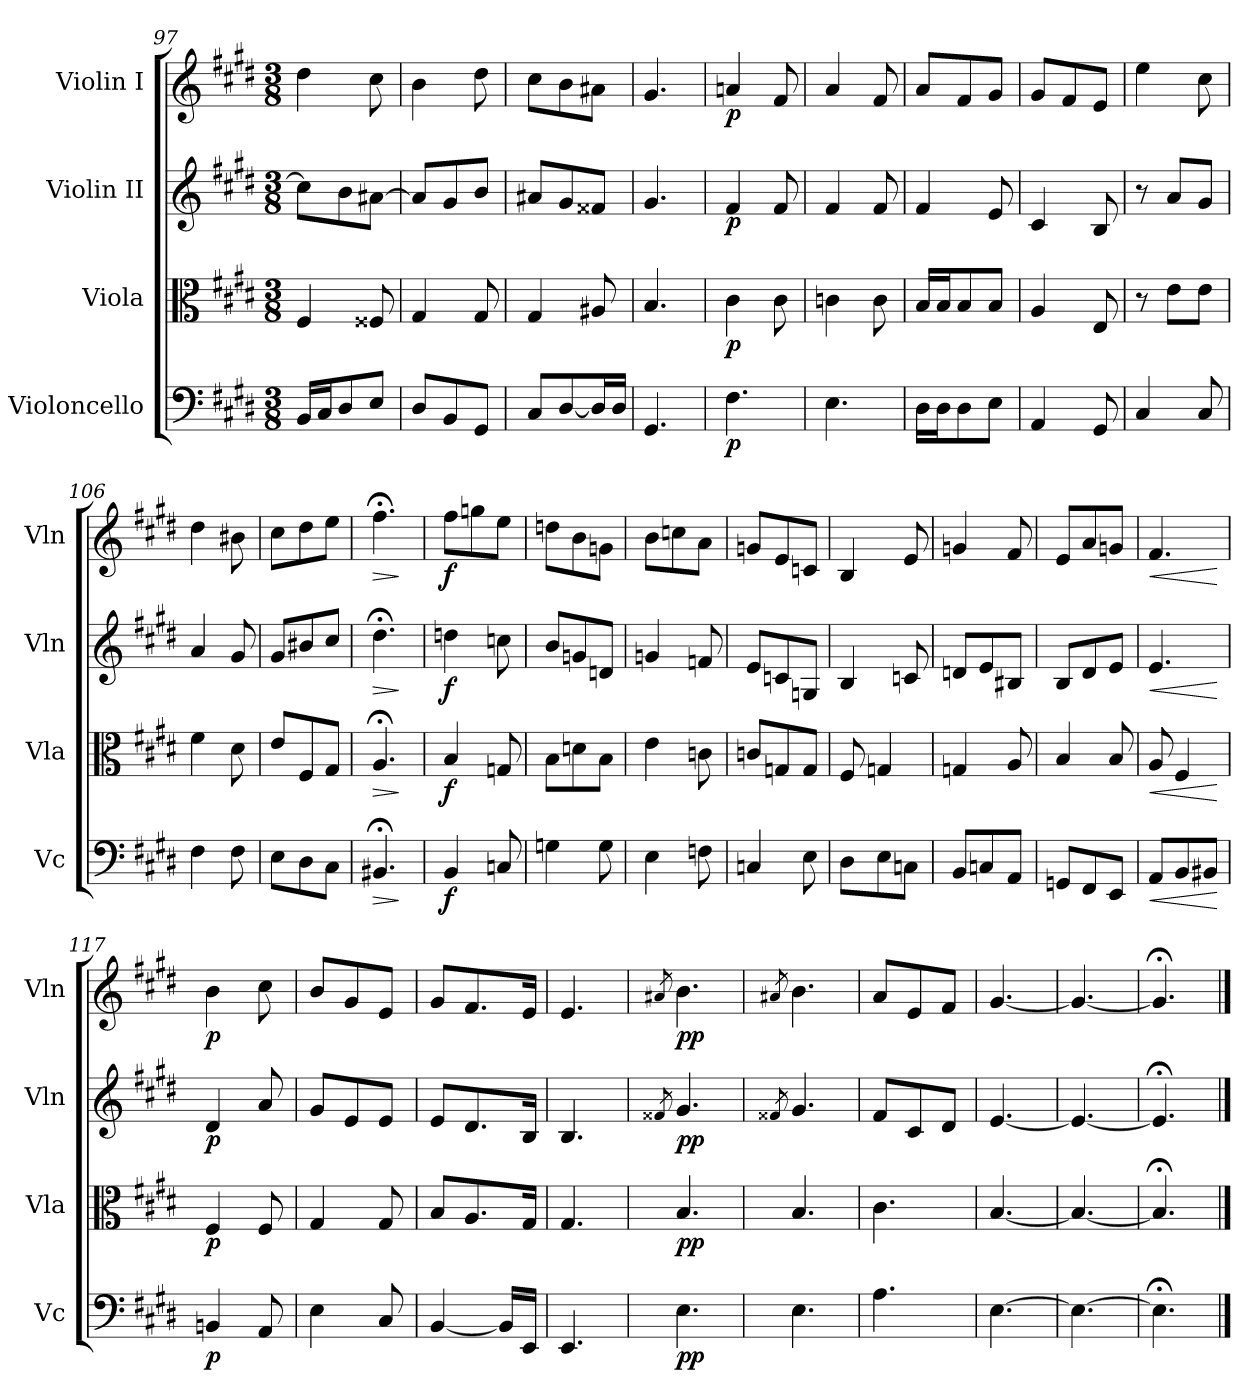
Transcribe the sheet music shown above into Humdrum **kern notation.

**kern	**dynam	**kern	**dynam	**kern	**dynam	**kern	**dynam
*part4	*part4	*part3	*part3	*part2	*part2	*part1	*part1
*staff4	*staff4	*staff3	*staff3	*staff2	*staff2	*staff1	*staff1
*I"Violoncello	*	*I"Viola	*	*I"Violin II	*	*I"Violin I	*
*I'Vc	*	*I'Vla	*	*I'Vln	*	*I'Vln	*
*clefF4	*	*clefC3	*	*clefG2	*	*clefG2	*
*k[f#c#g#d#]	*	*k[f#c#g#d#]	*	*k[f#c#g#d#]	*	*k[f#c#g#d#]	*
*M3/8	*	*M3/8	*	*M3/8	*	*M3/8	*
=97	=97	=97	=97	=97	=97	=97	=97
16BB/LL	.	4F#/	.	8cc#\L]	.	4dd#\	.
16C#/J	.	.	.	.	.	.	.
8D#/	.	.	.	8b\	.	.	.
8E/J	.	8F##X/	.	[8a#X\J	.	8cc#\	.
=98	=98	=98	=98	=98	=98	=98	=98
8D#/L	.	4G#/	.	8a#/L]	.	4b\	.
8BB/	.	.	.	8g#/	.	.	.
8GG#/J	.	8G#/	.	8b/J	.	8dd#\	.
=99	=99	=99	=99	=99	=99	=99	=99
8C#/L	.	4G#/	.	8a#X/L	.	8cc#\L	.
[8D#/	.	.	.	8g#/	.	8b\	.
16D#/L]	.	8A#X/	.	8f##X/J	.	8a#X\J	.
16D#/JJ	.	.	.	.	.	.	.
=100	=100	=100	=100	=100	=100	=100	=100
4.GG#/	.	4.B/	.	4.g#/	.	4.g#/	.
=101	=101	=101	=101	=101	=101	=101	=101
!	!LO:DY:b	!	!LO:DY:b	!	!LO:DY:b	!	!LO:DY:b
4.F#\	p	4c#\	p	4f#/	p	4an/	p
.	.	8c#\	.	8f#/	.	8f#/	.
=102	=102	=102	=102	=102	=102	=102	=102
4.E\	.	4cn\	.	4f#/	.	4a/	.
.	.	8c\	.	8f#/	.	8f#/	.
!!LO:LB:g=z
=103	=103	=103	=103	=103	=103	=103	=103
16D#\LL	.	16B/LL	.	4f#/	.	8a/L	.
16D#\J	.	16B/J	.	.	.	.	.
8D#\	.	8B/	.	.	.	8f#/	.
8E\J	.	8B/J	.	8e/	.	8g#/J	.
=104	=104	=104	=104	=104	=104	=104	=104
4AA/	.	4A/	.	4c#/	.	8g#/L	.
.	.	.	.	.	.	8f#/	.
8GG#/	.	8E/	.	8B/	.	8e/J	.
=105	=105	=105	=105	=105	=105	=105	=105
4C#/	.	8r	.	8r	.	4ee\	.
.	.	8e\L	.	8a/L	.	.	.
8C#/	.	8e\J	.	8g#/J	.	8cc#\	.
=106	=106	=106	=106	=106	=106	=106	=106
4F#\	.	4f#\	.	4a/	.	4dd#\	.
8F#\	.	8d#\	.	8g#/	.	8b#X\	.
=107	=107	=107	=107	=107	=107	=107	=107
8E\L	.	8e/L	.	8g#/L	.	8cc#\L	.
8D#\	.	8F#/	.	8b#X/	.	8dd#\	.
8C#\J	.	8G#/J	.	8cc#/J	.	8ee\J	.
=108	=108	=108	=108	=108	=108	=108	=108
!	!LO:HP:b	!	!LO:HP:b	!	!LO:HP:b	!	!LO:HP:b
4.BB#X;</	>	4.A;</	>	4.dd#;<\	>	4.ff#;<\	>
.	]	.	]	.	]	.	]
=109	=109	=109	=109	=109	=109	=109	=109
!	!LO:DY:b	!	!LO:DY:b	!	!LO:DY:b	!	!LO:DY:b
4BB/	f	4B/	f	4ddn\	f	8ff#\L	f
.	.	.	.	.	.	8ggn\	.
8Cn/	.	8Gn/	.	8ccn\	.	8ee\J	.
=110	=110	=110	=110	=110	=110	=110	=110
4Gn\	.	8B\L	.	8b/L	.	8ddn\L	.
.	.	8dn\	.	8gn/	.	8b\	.
8G\	.	8B\J	.	8dn/J	.	8gn\J	.
=111	=111	=111	=111	=111	=111	=111	=111
4E\	.	4e\	.	4gn/	.	8b\L	.
.	.	.	.	.	.	8ccn\	.
8Fn\	.	8cn\	.	8fn/	.	8a\J	.
=112	=112	=112	=112	=112	=112	=112	=112
4Cn/	.	8cn/L	.	8e/L	.	8gn/L	.
.	.	8Gn/	.	8cn/	.	8e/	.
8E\	.	8G/J	.	8Gn/J	.	8cn/J	.
=113	=113	=113	=113	=113	=113	=113	=113
8D#\L	.	8F#/	.	4B/	.	4B/	.
8E\	.	4Gn/	.	.	.	.	.
8Cn\J	.	.	.	8cn/	.	8e/	.
!!LO:PB:g=z
=114	=114	=114	=114	=114	=114	=114	=114
8BB/L	.	4Gn/	.	8dn/L	.	4gn/	.
8Cn/	.	.	.	8e/	.	.	.
8AA/J	.	8A/	.	8B#X/J	.	8f#/	.
=115	=115	=115	=115	=115	=115	=115	=115
8GGn/L	.	4B/	.	8B/L	.	8e/L	.
8FF#/	.	.	.	8d#/	.	8a/	.
8EE/J	.	8B/	.	8e/J	.	8gn/J	.
=116	=116	=116	=116	=116	=116	=116	=116
!	!LO:HP:b	!	!LO:HP:b	!	!LO:HP:b	!	!LO:HP:b
8AA/L	<	8A/	<	4.e/	<	4.f#/	<
8BB/	.	4F#/	.	.	.	.	.
8BB#X/J	.	.	.	.	.	.	.
.	[	.	[	.	[	.	[
=117	=117	=117	=117	=117	=117	=117	=117
!	!LO:DY:b	!	!LO:DY:b	!	!LO:DY:b	!	!LO:DY:b
4BBn/	p	4F#/	p	4d#/	p	4b\	p
8AA/	.	8F#/	.	8a/	.	8cc#\	.
=118	=118	=118	=118	=118	=118	=118	=118
4E\	.	4G#/	.	8g#/L	.	8b/L	.
.	.	.	.	8e/	.	8g#/	.
8C#/	.	8G#/	.	8e/J	.	8e/J	.
=119	=119	=119	=119	=119	=119	=119	=119
[4BB/	.	8B/L	.	8e/L	.	8g#/L	.
.	.	8.A/	.	8.d#/	.	8.f#/	.
16BB/LL]	.	.	.	.	.	.	.
16EE/JJ	.	16G#/Jk	.	16B/Jk	.	16e/Jk	.
=120	=120	=120	=120	=120	=120	=120	=120
4.EE/	.	4.G#/	.	4.B/	.	4.e/	.
=121	=121	=121	=121	=121	=121	=121	=121
.	.	.	.	8qf##X/	.	8qa#X/	.
!	!LO:DY:b	!	!LO:DY:b	!	!LO:DY:b	!	!LO:DY:b
4.E\	pp	4.B/	pp	4.g#/	pp	4.b\	pp
=122	=122	=122	=122	=122	=122	=122	=122
.	.	.	.	8qf##X/	.	8qa#X/	.
4.E\	.	4.B/	.	4.g#/	.	4.b\	.
=123	=123	=123	=123	=123	=123	=123	=123
4.A\	.	4.c#\	.	8f#/L	.	8a/L	.
.	.	.	.	8c#/	.	8e/	.
.	.	.	.	8d#/J	.	8f#/J	.
=124	=124	=124	=124	=124	=124	=124	=124
[4.E\	.	[4.B/	.	[4.e/	.	[4.g#/	.
=125	=125	=125	=125	=125	=125	=125	=125
4.E\_	.	4.B/_	.	4.e/_	.	4.g#/_	.
=126	=126	=126	=126	=126	=126	=126	=126
4.E;<\]	.	4.B;</]	.	4.e;</]	.	4.g#;</]	.
==	==	==	==	==	==	==	==
*-	*-	*-	*-	*-	*-	*-	*-
